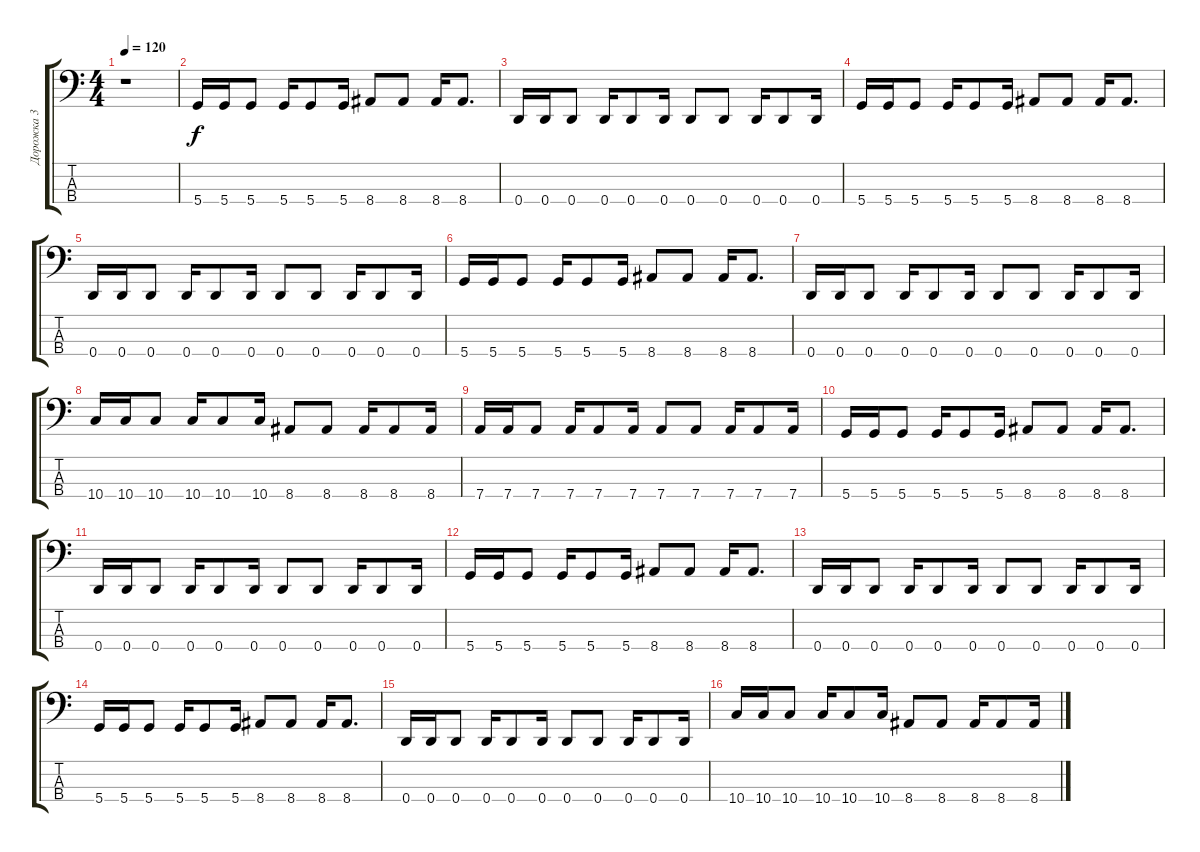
\track ("Дорожка 3" "Дорожка 3") {instrument electricbassfinger}
\staff {score tabs}
\tuning (G2 D2 A1 D1) {hide}
\ts (4 4)
\tempo 120
\clef f4
\ks c
r.1{dy f} |
5.4.16 5.4.16 5.4.8 5.4.16 5.4.8 5.4.16 8.4.8 8.4.8 8.4.16 8.4.8{d} |
0.4.16 0.4.16 0.4.8 0.4.16 0.4.8 0.4.16 0.4.8 0.4.8 0.4.16 0.4.8 0.4.16 |
5.4.16 5.4.16 5.4.8 5.4.16 5.4.8 5.4.16 8.4.8 8.4.8 8.4.16 8.4.8{d} |
0.4.16 0.4.16 0.4.8 0.4.16 0.4.8 0.4.16 0.4.8 0.4.8 0.4.16 0.4.8 0.4.16 |
5.4.16 5.4.16 5.4.8 5.4.16 5.4.8 5.4.16 8.4.8 8.4.8 8.4.16 8.4.8{d} |
0.4.16 0.4.16 0.4.8 0.4.16 0.4.8 0.4.16 0.4.8 0.4.8 0.4.16 0.4.8 0.4.16 |
10.4.16 10.4.16 10.4.8 10.4.16 10.4.8 10.4.16 8.4.8 8.4.8 8.4.16 8.4.8 8.4.16 |
7.4.16 7.4.16 7.4.8 7.4.16 7.4.8 7.4.16 7.4.8 7.4.8 7.4.16 7.4.8 7.4.16 |
5.4.16 5.4.16 5.4.8 5.4.16 5.4.8 5.4.16 8.4.8 8.4.8 8.4.16 8.4.8{d} |
0.4.16 0.4.16 0.4.8 0.4.16 0.4.8 0.4.16 0.4.8 0.4.8 0.4.16 0.4.8 0.4.16 |
5.4.16 5.4.16 5.4.8 5.4.16 5.4.8 5.4.16 8.4.8 8.4.8 8.4.16 8.4.8{d} |
0.4.16 0.4.16 0.4.8 0.4.16 0.4.8 0.4.16 0.4.8 0.4.8 0.4.16 0.4.8 0.4.16 |
5.4.16 5.4.16 5.4.8 5.4.16 5.4.8 5.4.16 8.4.8 8.4.8 8.4.16 8.4.8{d} |
0.4.16 0.4.16 0.4.8 0.4.16 0.4.8 0.4.16 0.4.8 0.4.8 0.4.16 0.4.8 0.4.16 |
10.4.16 10.4.16 10.4.8 10.4.16 10.4.8 10.4.16 8.4.8 8.4.8 8.4.16 8.4.8 8.4.16
